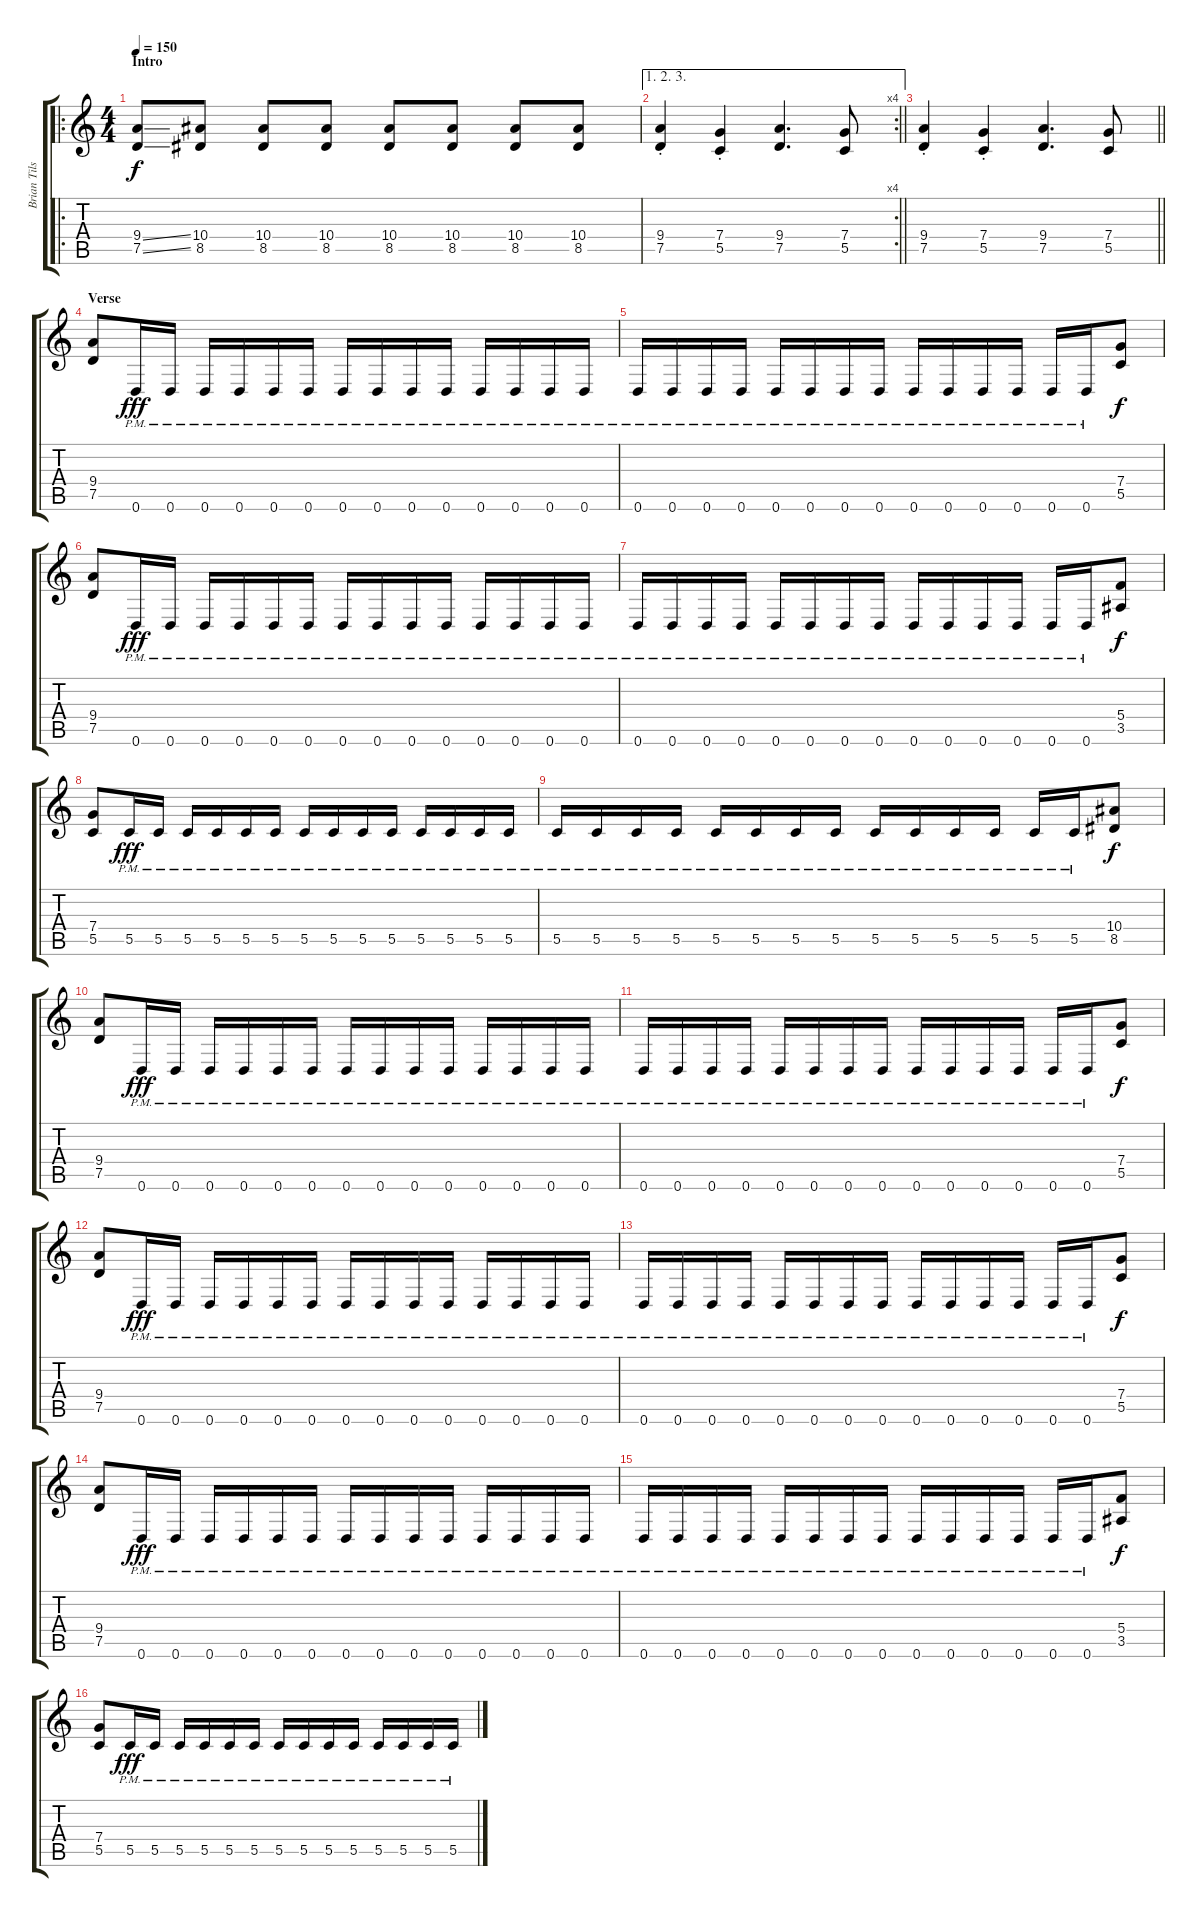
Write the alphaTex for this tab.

\track ("Brian Tilse" "Brian Tils") {instrument distortionguitar}
\staff {score tabs}
\tuning (D4 A3 F3 C3 G2 D2) {hide}
\ro
\ts (4 4)
\section ("" "Intro")
\tempo 150
\clef g2
\ks c
(9.4{ss} 7.5{ss}).8{dy f instrument distortionguitar} (10.4 8.5).8 (10.4 8.5).8 (10.4 8.5).8 (10.4 8.5).8 (10.4 8.5).8 (10.4 8.5).8 (10.4 8.5).8 |
\ae (1 2 3)
\rc 4
\barLineRight lightlight
(9.4{st} 7.5{st}).4 (7.4{st} 5.5{st}).4 (9.4 7.5).4{d} (7.4 5.5).8 |
\barLineRight lightlight
(9.4{st} 7.5{st}).4 (7.4{st} 5.5{st}).4 (9.4 7.5).4{d} (7.4 5.5).8 |
\section ("" "Verse")
(9.4 7.5).8 0.6{pm}.16{dy fff} 0.6{pm}.16 0.6{pm}.16 0.6{pm}.16 0.6{pm}.16 0.6{pm}.16 0.6{pm}.16 0.6{pm}.16 0.6{pm}.16 0.6{pm}.16 0.6{pm}.16 0.6{pm}.16 0.6{pm}.16 0.6{pm}.16 |
0.6{pm}.16 0.6{pm}.16 0.6{pm}.16 0.6{pm}.16 0.6{pm}.16 0.6{pm}.16 0.6{pm}.16 0.6{pm}.16 0.6{pm}.16 0.6{pm}.16 0.6{pm}.16 0.6{pm}.16 0.6{pm}.16 0.6{pm}.16 (7.4 5.5).8{dy f} |
(9.4 7.5).8 0.6{pm}.16{dy fff} 0.6{pm}.16 0.6{pm}.16 0.6{pm}.16 0.6{pm}.16 0.6{pm}.16 0.6{pm}.16 0.6{pm}.16 0.6{pm}.16 0.6{pm}.16 0.6{pm}.16 0.6{pm}.16 0.6{pm}.16 0.6{pm}.16 |
0.6{pm}.16 0.6{pm}.16 0.6{pm}.16 0.6{pm}.16 0.6{pm}.16 0.6{pm}.16 0.6{pm}.16 0.6{pm}.16 0.6{pm}.16 0.6{pm}.16 0.6{pm}.16 0.6{pm}.16 0.6{pm}.16 0.6{pm}.16 (5.4 3.5).8{dy f} |
(7.4 5.5).8 5.5{pm}.16{dy fff} 5.5{pm}.16 5.5{pm}.16 5.5{pm}.16 5.5{pm}.16 5.5{pm}.16 5.5{pm}.16 5.5{pm}.16 5.5{pm}.16 5.5{pm}.16 5.5{pm}.16 5.5{pm}.16 5.5{pm}.16 5.5{pm}.16 |
5.5{pm}.16 5.5{pm}.16 5.5{pm}.16 5.5{pm}.16 5.5{pm}.16 5.5{pm}.16 5.5{pm}.16 5.5{pm}.16 5.5{pm}.16 5.5{pm}.16 5.5{pm}.16 5.5{pm}.16 5.5{pm}.16 5.5{pm}.16 (10.4 8.5).8{dy f} |
(9.4 7.5).8 0.6{pm}.16{dy fff} 0.6{pm}.16 0.6{pm}.16 0.6{pm}.16 0.6{pm}.16 0.6{pm}.16 0.6{pm}.16 0.6{pm}.16 0.6{pm}.16 0.6{pm}.16 0.6{pm}.16 0.6{pm}.16 0.6{pm}.16 0.6{pm}.16 |
0.6{pm}.16 0.6{pm}.16 0.6{pm}.16 0.6{pm}.16 0.6{pm}.16 0.6{pm}.16 0.6{pm}.16 0.6{pm}.16 0.6{pm}.16 0.6{pm}.16 0.6{pm}.16 0.6{pm}.16 0.6{pm}.16 0.6{pm}.16 (7.4 5.5).8{dy f} |
(9.4 7.5).8 0.6{pm}.16{dy fff} 0.6{pm}.16 0.6{pm}.16 0.6{pm}.16 0.6{pm}.16 0.6{pm}.16 0.6{pm}.16 0.6{pm}.16 0.6{pm}.16 0.6{pm}.16 0.6{pm}.16 0.6{pm}.16 0.6{pm}.16 0.6{pm}.16 |
0.6{pm}.16 0.6{pm}.16 0.6{pm}.16 0.6{pm}.16 0.6{pm}.16 0.6{pm}.16 0.6{pm}.16 0.6{pm}.16 0.6{pm}.16 0.6{pm}.16 0.6{pm}.16 0.6{pm}.16 0.6{pm}.16 0.6{pm}.16 (7.4 5.5).8{dy f} |
(9.4 7.5).8 0.6{pm}.16{dy fff} 0.6{pm}.16 0.6{pm}.16 0.6{pm}.16 0.6{pm}.16 0.6{pm}.16 0.6{pm}.16 0.6{pm}.16 0.6{pm}.16 0.6{pm}.16 0.6{pm}.16 0.6{pm}.16 0.6{pm}.16 0.6{pm}.16 |
0.6{pm}.16 0.6{pm}.16 0.6{pm}.16 0.6{pm}.16 0.6{pm}.16 0.6{pm}.16 0.6{pm}.16 0.6{pm}.16 0.6{pm}.16 0.6{pm}.16 0.6{pm}.16 0.6{pm}.16 0.6{pm}.16 0.6{pm}.16 (5.4 3.5).8{dy f} |
(7.4 5.5).8 5.5{pm}.16{dy fff} 5.5{pm}.16 5.5{pm}.16 5.5{pm}.16 5.5{pm}.16 5.5{pm}.16 5.5{pm}.16 5.5{pm}.16 5.5{pm}.16 5.5{pm}.16 5.5{pm}.16 5.5{pm}.16 5.5{pm}.16 5.5{pm}.16
